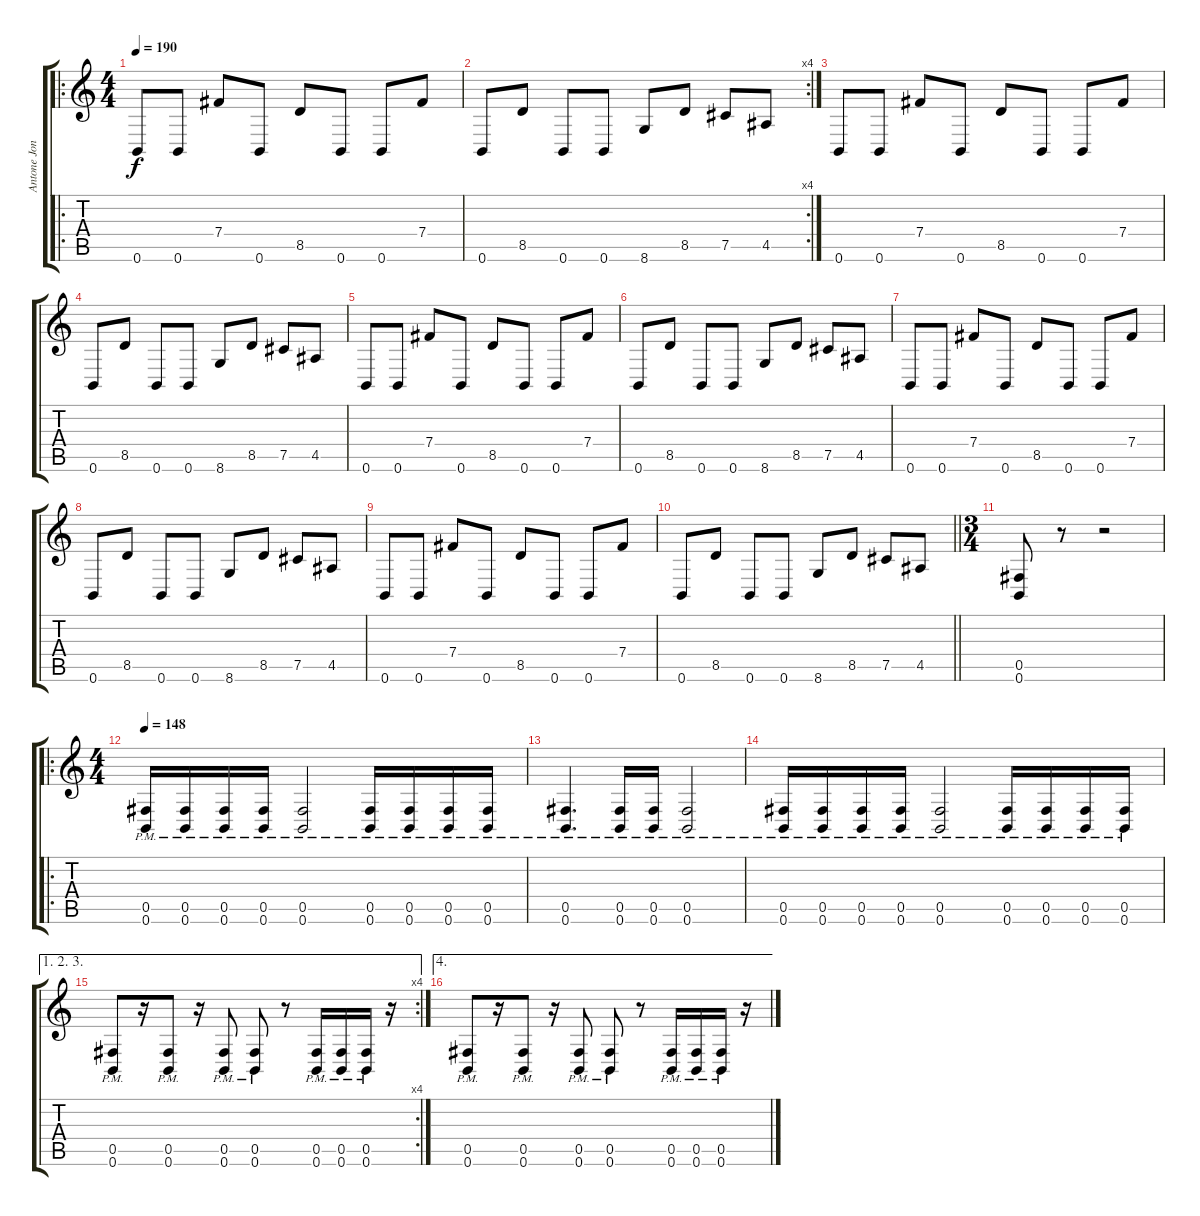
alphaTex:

\track ("Antone Jones (Guitar L)" "Antone Jon") {instrument distortionguitar}
\staff {score tabs}
\tuning (Db4 Ab3 E3 B2 Gb2 B1) {hide}
\ro
\ts (4 4)
\tempo 190
\clef g2
\ks c
0.6.8{dy f} 0.6.8 7.4.8 0.6.8 8.5.8 0.6.8 0.6.8 7.4.8 |
\rc 4
0.6.8 8.5.8 0.6.8 0.6.8 8.6.8 8.5.8 7.5.8 4.5.8 |
0.6.8 0.6.8 7.4.8 0.6.8 8.5.8 0.6.8 0.6.8 7.4.8 |
0.6.8 8.5.8 0.6.8 0.6.8 8.6.8 8.5.8 7.5.8 4.5.8 |
0.6.8 0.6.8 7.4.8 0.6.8 8.5.8 0.6.8 0.6.8 7.4.8 |
0.6.8 8.5.8 0.6.8 0.6.8 8.6.8 8.5.8 7.5.8 4.5.8 |
0.6.8 0.6.8 7.4.8 0.6.8 8.5.8 0.6.8 0.6.8 7.4.8 |
0.6.8 8.5.8 0.6.8 0.6.8 8.6.8 8.5.8 7.5.8 4.5.8 |
0.6.8 0.6.8 7.4.8 0.6.8 8.5.8 0.6.8 0.6.8 7.4.8 |
\barLineRight lightlight
0.6.8 8.5.8 0.6.8 0.6.8 8.6.8 8.5.8 7.5.8 4.5.8 |
\ts (3 4)
(0.5 0.6).8 r.8 r.2 |
\ro
\ts (4 4)
\tempo 148
(0.5{pm} 0.6{pm}).16 (0.5{pm} 0.6{pm}).16 (0.5{pm} 0.6{pm}).16 (0.5{pm} 0.6{pm}).16 (0.5{pm} 0.6{pm}).2 (0.5{pm} 0.6{pm}).16 (0.5{pm} 0.6{pm}).16 (0.5{pm} 0.6{pm}).16 (0.5{pm} 0.6{pm}).16 |
(0.5{pm} 0.6{pm}).4{d} (0.5{pm} 0.6{pm}).16 (0.5{pm} 0.6{pm}).16 (0.5{pm} 0.6{pm}).2 |
(0.5{pm} 0.6{pm}).16 (0.5{pm} 0.6{pm}).16 (0.5{pm} 0.6{pm}).16 (0.5{pm} 0.6{pm}).16 (0.5{pm} 0.6{pm}).2 (0.5{pm} 0.6{pm}).16 (0.5{pm} 0.6{pm}).16 (0.5{pm} 0.6{pm}).16 (0.5{pm} 0.6{pm}).16 |
\ae (1 2 3)
\rc 4
(0.5{pm} 0.6{pm}).8 r.16 (0.5{pm} 0.6{pm}).8 r.16 (0.5{pm} 0.6{pm}).8 (0.5{pm} 0.6{pm}).8 r.8 (0.5{pm} 0.6{pm}).16 (0.5{pm} 0.6{pm}).16 (0.5{pm} 0.6{pm}).16 r.16 |
\ae 4
(0.5{pm} 0.6{pm}).8 r.16 (0.5{pm} 0.6{pm}).8 r.16 (0.5{pm} 0.6{pm}).8 (0.5{pm} 0.6{pm}).8 r.8 (0.5{pm} 0.6{pm}).16 (0.5{pm} 0.6{pm}).16 (0.5{pm} 0.6{pm}).16 r.16
